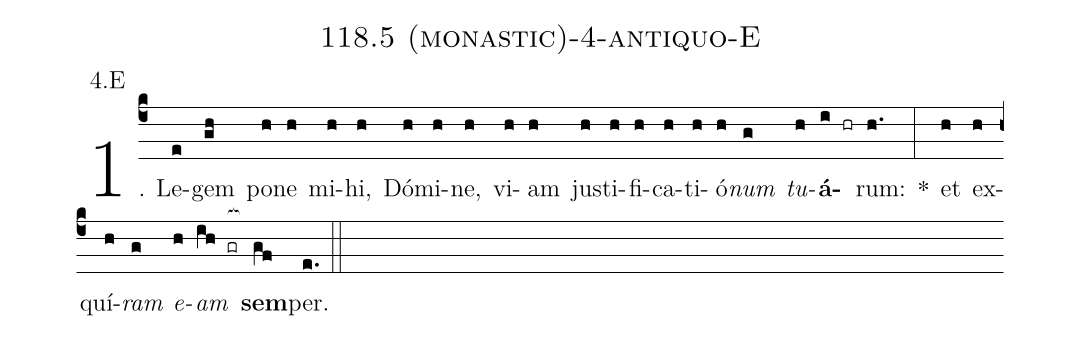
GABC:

name: 118.5 (monastic)-4-antiquo-E;
annotation: 4.E;
%%
(c4)1. Le(e)gem(gh) po(h)ne(h) mi(h)hi,(h) Dó(h)mi(h)ne,(h) vi(h)am(h) jus(h)ti(h)fi(h)ca(h)ti(h)ó(h)<i>num</i>(g) <i>tu</i>(h)<b>á</b>(i hr)rum:(h.) *(:) et(h) ex(h)quí(h)<i>ram</i>(g) <i>e</i>(h)<i>am</i>(ih gr[ocb:1{]) <b>sem</b>(gf[ocb:0}])per.(e.) (::)
